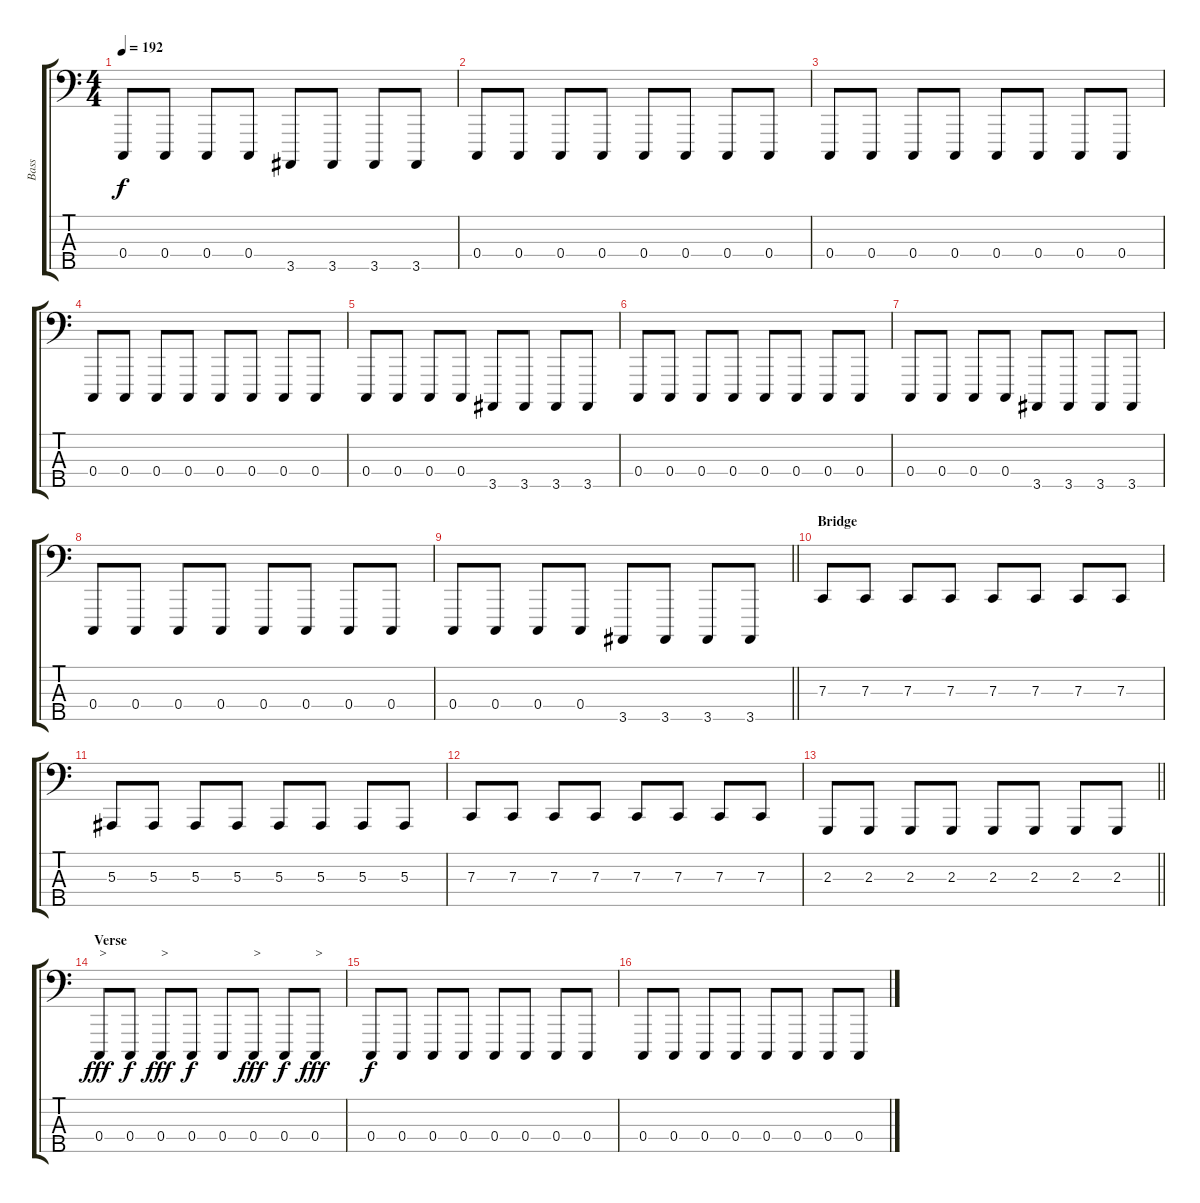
\track ("Bass" "Bass") {instrument lead8bassandlead}
\staff {score tabs}
\tuning (Eb2 Bb1 F1 C1 G0) {hide}
\ts (4 4)
\tempo 192
\clef f4
\ks c
0.4.8{dy f} 0.4.8 0.4.8 0.4.8 3.5.8 3.5.8 3.5.8 3.5.8 |
0.4.8 0.4.8 0.4.8 0.4.8 0.4.8 0.4.8 0.4.8 0.4.8 |
0.4.8 0.4.8 0.4.8 0.4.8 0.4.8 0.4.8 0.4.8 0.4.8 |
0.4.8 0.4.8 0.4.8 0.4.8 0.4.8 0.4.8 0.4.8 0.4.8 |
0.4.8 0.4.8 0.4.8 0.4.8 3.5.8 3.5.8 3.5.8 3.5.8 |
0.4.8 0.4.8 0.4.8 0.4.8 0.4.8 0.4.8 0.4.8 0.4.8 |
0.4.8 0.4.8 0.4.8 0.4.8 3.5.8 3.5.8 3.5.8 3.5.8 |
0.4.8 0.4.8 0.4.8 0.4.8 0.4.8 0.4.8 0.4.8 0.4.8 |
\barLineRight lightlight
0.4.8 0.4.8 0.4.8 0.4.8 3.5.8 3.5.8 3.5.8 3.5.8 |
\section ("" "Bridge")
7.3.8 7.3.8 7.3.8 7.3.8 7.3.8 7.3.8 7.3.8 7.3.8 |
5.3.8 5.3.8 5.3.8 5.3.8 5.3.8 5.3.8 5.3.8 5.3.8 |
7.3.8 7.3.8 7.3.8 7.3.8 7.3.8 7.3.8 7.3.8 7.3.8 |
\barLineRight lightlight
2.3.8 2.3.8 2.3.8 2.3.8 2.3.8 2.3.8 2.3.8 2.3.8 |
\section ("" "Verse")
0.4.8{txt ">" dy fff} 0.4.8{dy f} 0.4.8{txt ">" dy fff} 0.4.8{dy f} 0.4.8 0.4.8{txt ">" dy fff} 0.4.8{dy f} 0.4.8{txt ">" dy fff} |
0.4.8{dy f} 0.4.8 0.4.8 0.4.8 0.4.8 0.4.8 0.4.8 0.4.8 |
0.4.8 0.4.8 0.4.8 0.4.8 0.4.8 0.4.8 0.4.8 0.4.8
